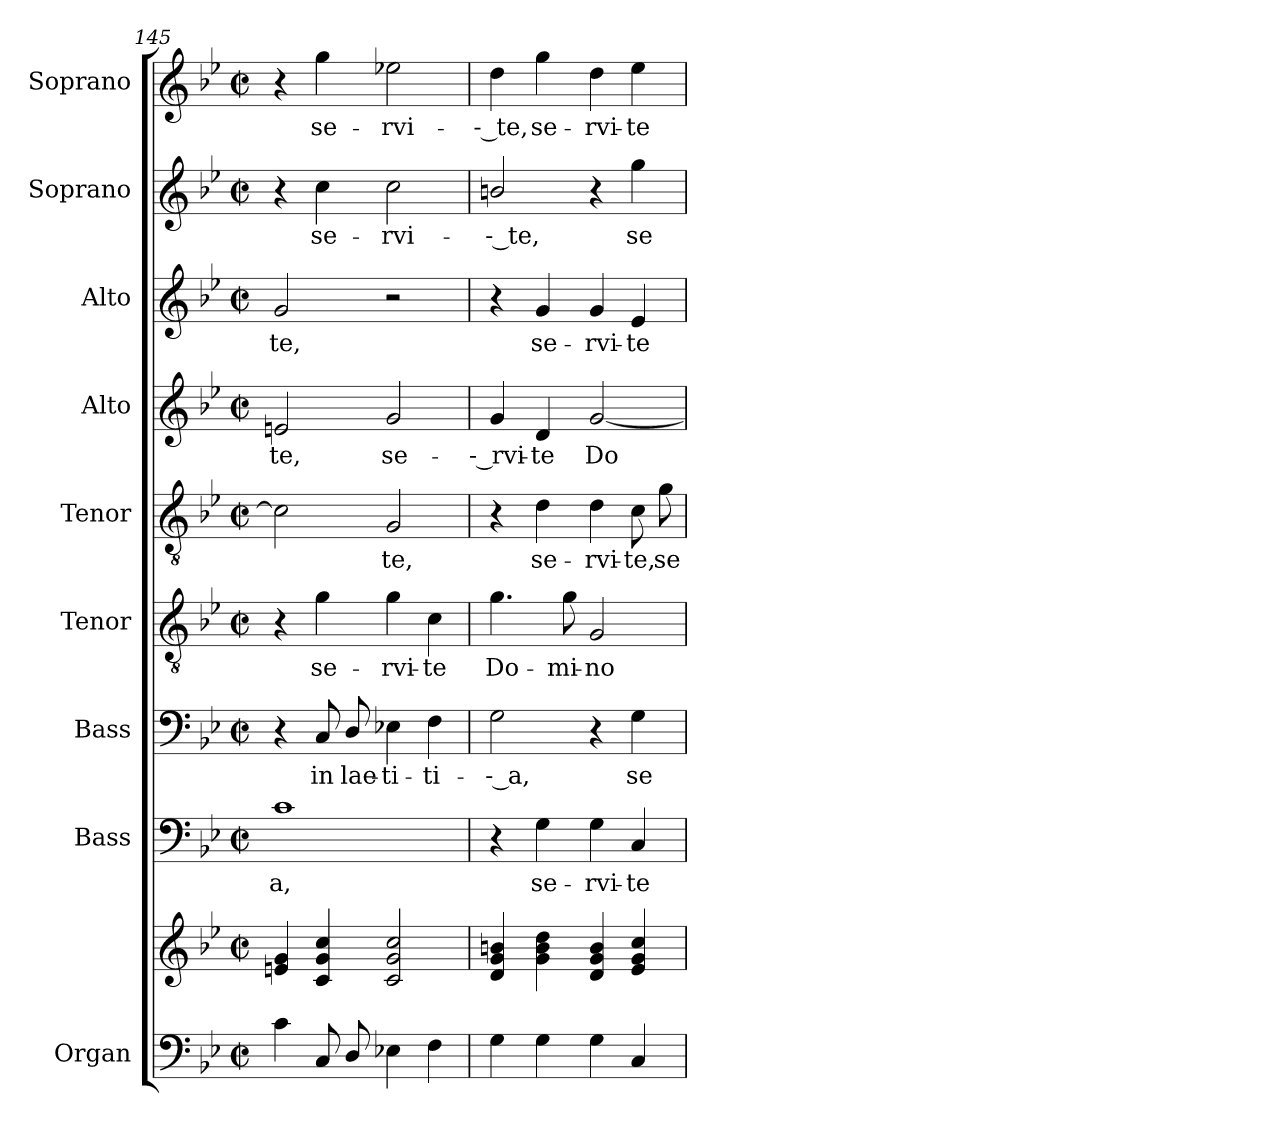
**kern	**kern	**kern	**text	**kern	**text	**kern	**text	**kern	**text	**kern	**text	**kern	**text	**kern	**text	**kern	**text
*part9	*part9	*part8	*part8	*part7	*part7	*part6	*part6	*part5	*part5	*part4	*part4	*part3	*part3	*part2	*part2	*part1	*part1
*staff10	*staff9	*staff8	*staff8	*staff7	*staff7	*staff6	*staff6	*staff5	*staff5	*staff4	*staff4	*staff3	*staff3	*staff2	*staff2	*staff1	*staff1
*I"Organ	*	*I"Bass	*	*I"Bass	*	*I"Tenor	*	*I"Tenor	*	*I"Alto	*	*I"Alto	*	*I"Soprano	*	*I"Soprano	*
*I'Organ.	*	*I'B.	*	*I'B.	*	*I'T.	*	*I'T.	*	*I'A.	*	*I'A.	*	*I'S.	*	*I'S.	*
*clefF4	*clefG2	*clefF4	*	*clefF4	*	*clefGv2	*	*clefGv2	*	*clefG2	*	*clefG2	*	*clefG2	*	*clefG2	*
*	*	*	*	*	*	*ITrd7c12	*	*ITrd7c12	*	*	*	*	*	*	*	*	*
*k[b-e-]	*k[b-e-]	*k[b-e-]	*	*k[b-e-]	*	*k[b-e-]	*	*k[b-e-]	*	*k[b-e-]	*	*k[b-e-]	*	*k[b-e-]	*	*k[b-e-]	*
*B-:	*B-:	*B-:	*	*B-:	*	*B-:	*	*B-:	*	*B-:	*	*B-:	*	*B-:	*	*B-:	*
*M2/2	*M2/2	*M2/2	*	*M2/2	*	*M2/2	*	*M2/2	*	*M2/2	*	*M2/2	*	*M2/2	*	*M2/2	*
*met(c|)	*met(c|)	*met(c|)	*	*met(c|)	*	*met(c|)	*	*met(c|)	*	*met(c|)	*	*met(c|)	*	*met(c|)	*	*met(c|)	*
=145	=145	=145	=145	=145	=145	=145	=145	=145	=145	=145	=145	=145	=145	=145	=145	=145	=145
!	!	!	!LO:LY:b:color=#000000	!	!	!	!	!	!	!	!	!	!	!	!	!	!
!	!	!	!	!	!	!	!	!	!	!	!LO:LY:b:color=#000000	!	!	!	!	!	!
!	!	!	!	!	!	!	!	!	!	!	!	!	!LO:LY:b:color=#000000	!	!	!	!
4ci\	4eni/ 4gi	1ci	-a,	4r	.	4r	.	2Ci\]	.	2eni/	-te,	2gi/	-te,	4r	.	4r	.
!	!	!	!	!	!LO:LY:b:color=#000000	!	!	!	!	!	!	!	!	!	!	!	!
!	!	!	!	!	!	!	!LO:LY:b:color=#000000	!	!	!	!	!	!	!	!	!	!
!	!	!	!	!	!	!	!	!	!	!	!	!	!	!	!LO:LY:b:color=#000000	!	!
!	!	!	!	!	!	!	!	!	!	!	!	!	!	!	!	!	!LO:LY:b:color=#000000
8Ci/	4ci/ 4gi 4cci	.	.	8Ci/	in	4Gi\	se-	.	.	.	.	.	.	4cci\	se-	4ggi\	se-
!	!	!	!	!	!LO:LY:b:color=#000000	!	!	!	!	!	!	!	!	!	!	!	!
8Di/	.	.	.	8Di/	lae-	.	.	.	.	.	.	.	.	.	.	.	.
!	!	!	!	!	!LO:LY:b:color=#000000	!	!	!	!	!	!	!	!	!	!	!	!
!	!	!	!	!	!	!	!LO:LY:b:color=#000000	!	!	!	!	!	!	!	!	!	!
!	!	!	!	!	!	!	!	!	!LO:LY:b:color=#000000	!	!	!	!	!	!	!	!
!	!	!	!	!	!	!	!	!	!	!	!LO:LY:b:color=#000000	!	!	!	!	!	!
!	!	!	!	!	!	!	!	!	!	!	!	!	!	!	!LO:LY:b:color=#000000	!	!
!	!	!	!	!	!	!	!	!	!	!	!	!	!	!	!	!	!LO:LY:b:color=#000000
4E-Xi\	2ci/ 2gi 2cci	.	.	4E-Xi\	-ti-	4Gi\	-rvi-	2GGi/	-te,	2gi/	se-	2r	.	2cci\	-rvi-	2ee-Xi\	-rvi-
!	!	!	!	!	!LO:LY:b:color=#000000	!	!	!	!	!	!	!	!	!	!	!	!
!	!	!	!	!	!	!	!LO:LY:b:color=#000000	!	!	!	!	!	!	!	!	!	!
4Fi\	.	.	.	4Fi\	-ti-	4Ci\	-te	.	.	.	.	.	.	.	.	.	.
!!LO:LB:g=z
=146	=146	=146	=146	=146	=146	=146	=146	=146	=146	=146	=146	=146	=146	=146	=146	=146	=146
!	!	!	!	!	!LO:LY:b:color=#000000	!	!	!	!	!	!	!	!	!	!	!	!
!	!	!	!	!	!	!	!LO:LY:b:color=#000000	!	!	!	!	!	!	!	!	!	!
!	!	!	!	!	!	!	!	!	!	!	!LO:LY:b:color=#000000	!	!	!	!	!	!
!	!	!	!	!	!	!	!	!	!	!	!	!	!	!	!LO:LY:b:color=#000000	!	!
!	!	!	!	!	!	!	!	!	!	!	!	!	!	!	!	!	!LO:LY:b:color=#000000
4Gi\	4di/ 4gi 4bni	4r	.	2Gi\	-- a,	4.Gi\	Do-	4r	.	4gi/	-- rvi-	4r	.	2bni/	-- te,	4ddi\	-- te,
!	!	!	!LO:LY:b:color=#000000	!	!	!	!	!	!	!	!	!	!	!	!	!	!
!	!	!	!	!	!	!	!	!	!LO:LY:b:color=#000000	!	!	!	!	!	!	!	!
!	!	!	!	!	!	!	!	!	!	!	!LO:LY:b:color=#000000	!	!	!	!	!	!
!	!	!	!	!	!	!	!	!	!	!	!	!	!LO:LY:b:color=#000000	!	!	!	!
!	!	!	!	!	!	!	!	!	!	!	!	!	!	!	!	!	!LO:LY:b:color=#000000
4Gi\	4gi\ 4bi 4ddi	4Gi\	se-	.	.	.	.	4Di\	se-	4di/	-te	4gi/	se-	.	.	4ggi\	se-
!	!	!	!	!	!	!	!LO:LY:b:color=#000000	!	!	!	!	!	!	!	!	!	!
.	.	.	.	.	.	8Gi\	-mi-	.	.	.	.	.	.	.	.	.	.
!	!	!	!LO:LY:b:color=#000000	!	!	!	!	!	!	!	!	!	!	!	!	!	!
!	!	!	!	!	!	!	!LO:LY:b:color=#000000	!	!	!	!	!	!	!	!	!	!
!	!	!	!	!	!	!	!	!	!LO:LY:b:color=#000000	!	!	!	!	!	!	!	!
!	!	!	!	!	!	!	!	!	!	!	!LO:LY:b:color=#000000	!	!	!	!	!	!
!	!	!	!	!	!	!	!	!	!	!	!	!	!LO:LY:b:color=#000000	!	!	!	!
!	!	!	!	!	!	!	!	!	!	!	!	!	!	!	!	!	!LO:LY:b:color=#000000
4Gi\	4di/ 4gi 4bi	4Gi\	-rvi-	4r	.	2GGi/	-no	4Di\	-rvi-	[2gi/	Do-	4gi/	-rvi-	4r	.	4ddi\	-rvi-
!	!	!	!LO:LY:b:color=#000000	!	!	!	!	!	!	!	!	!	!	!	!	!	!
!	!	!	!	!	!LO:LY:b:color=#000000	!	!	!	!	!	!	!	!	!	!	!	!
!	!	!	!	!	!	!	!	!	!LO:LY:b:color=#000000	!	!	!	!	!	!	!	!
!	!	!	!	!	!	!	!	!	!	!	!	!	!LO:LY:b:color=#000000	!	!	!	!
!	!	!	!	!	!	!	!	!	!	!	!	!	!	!	!LO:LY:b:color=#000000	!	!
!	!	!	!	!	!	!	!	!	!	!	!	!	!	!	!	!	!LO:LY:b:color=#000000
4Ci/	4e-i/ 4gi 4cci	4Ci/	-te	4Gi\	se-	.	.	8Ci\	-te,	.	.	4e-i/	-te	4ggi\	se-	4ee-i\	-te
!	!	!	!	!	!	!	!	!	!LO:LY:b:color=#000000	!	!	!	!	!	!	!	!
.	.	.	.	.	.	.	.	8Gi\	se-	.	.	.	.	.	.	.	.
=	=	=	=	=	=	=	=	=	=	=	=	=	=	=	=	=	=
*-	*-	*-	*-	*-	*-	*-	*-	*-	*-	*-	*-	*-	*-	*-	*-	*-	*-
